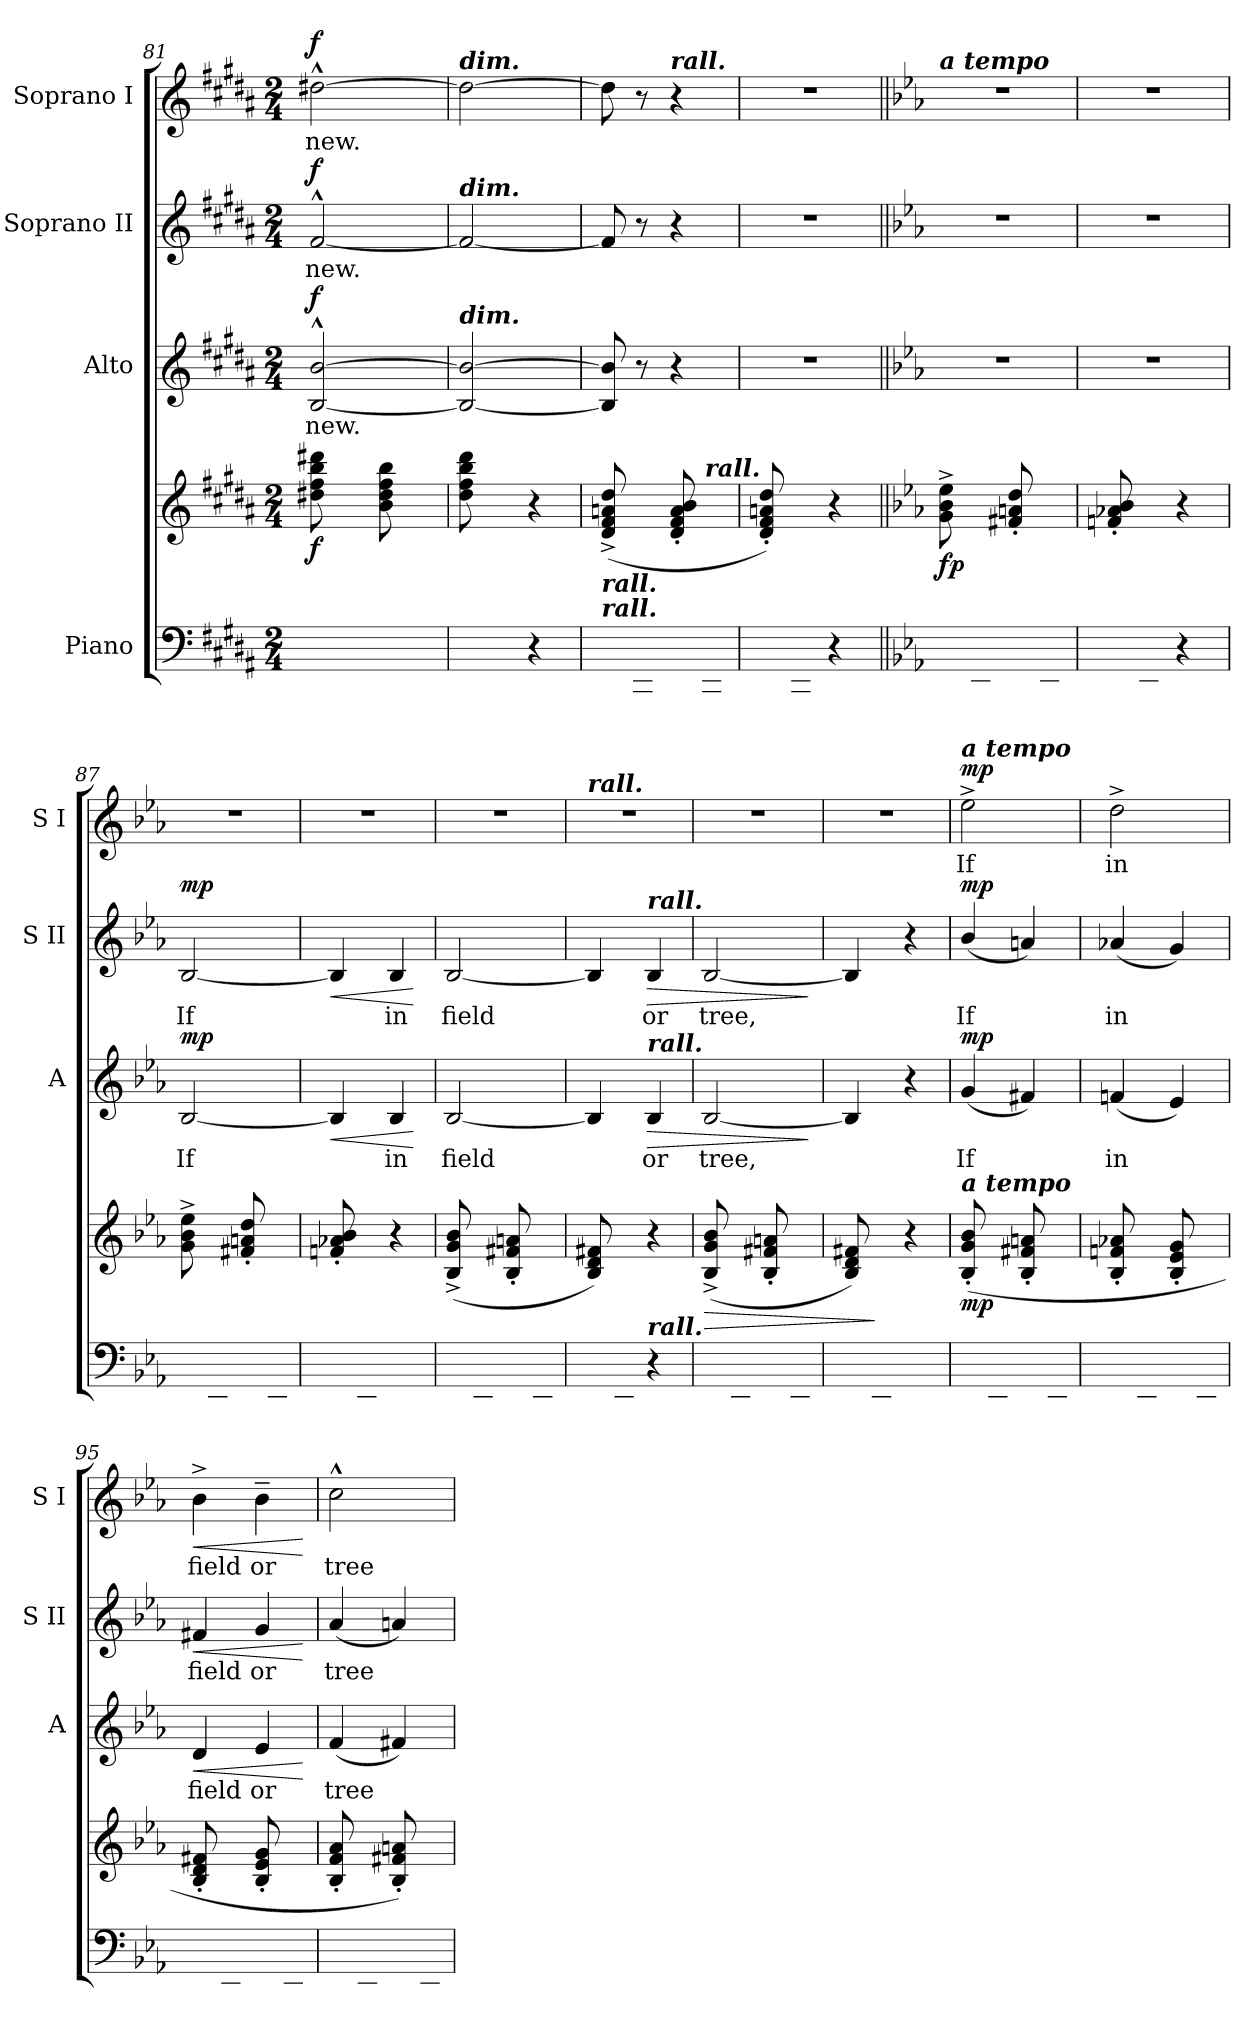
**kern	**kern	**dynam	**kern	**text	**dynam	**kern	**text	**dynam	**kern	**text	**dynam
*part4	*part4	*part4	*part3	*part3	*part3	*part2	*part2	*part2	*part1	*part1	*part1
*staff5	*staff4	*staff4/5	*staff3	*staff3	*staff3	*staff2	*staff2	*staff2	*staff1	*staff1	*staff1
*I"Piano	*	*	*I"Alto	*	*	*I"Soprano II	*	*	*I"Soprano I	*	*
*	*	*	*I'A	*	*	*I'S II	*	*	*I'S I	*	*
*clefF4	*clefG2	*	*clefG2	*	*	*clefG2	*	*	*clefG2	*	*
*k[f#c#g#d#a#]	*k[f#c#g#d#a#]	*	*k[f#c#g#d#a#]	*	*	*k[f#c#g#d#a#]	*	*	*k[f#c#g#d#a#]	*	*
*B:	*B:	*	*B:	*	*	*B:	*	*	*B:	*	*
*M2/4	*M2/4	*	*M2/4	*	*	*M2/4	*	*	*M2/4	*	*
=81	=81	=81	=81	=81	=81	=81	=81	=81	=81	=81	=81
*^	*	*	*	*	*	*	*	*	*	*	*
!	!	!	!LO:DY:b	!	!LO:LY:b	!LO:DY:b	!	!LO:LY:b	!LO:DY:b	!	!LO:LY:b	!LO:DY:b
8ryy	2ryy	8dd#X 8ff# 8bb 8ddd#XL	f	[2B^^ [2b^^	new.	f	[2f#^^	new.	f	[2dd#X^^	new.	f
8BB' 8F#'J	.	8ryy	.	.	.	.	.	.	.	.	.	.
8ryy	.	8b 8dd# 8ff# 8bbL	.	.	.	.	.	.	.	.	.	.
8BB' 8F#'J	.	8ryy	.	.	.	.	.	.	.	.	.	.
=82	=82	=82	=82	=82	=82	=82	=82	=82	=82	=82	=82	=82
!	!	!	!	!	!	!	!	!	!	!LO:TX:a:Bi:t=dim.	!	!
!	!	!	!	!	!	!	!LO:TX:a:Bi:t=dim.	!	!	!	!	!
!	!	!	!	!LO:TX:a:Bi:t=dim.	!	!	!	!	!	!	!	!
8ryy	4ryy	8dd# 8ff# 8bb 8ddd#L	.	2B_ 2b_	.	.	2f#_	.	.	2dd#_	.	.
8BB' 8F#'J	.	8ryy	.	.	.	.	.	.	.	.	.	.
4ryy	4r	4r	.	.	.	.	.	.	.	.	.	.
=83	=83	=83	=83	=83	=83	=83	=83	=83	=83	=83	=83	=83
!LO:TX:a:Bi:t=rall.	!	!	!	!	!	!	!	!	!	!	!	!
!LO:TX:a:Bi:t=rall.	!	!	!	!	!	!	!	!	!	!	!	!
8ryy	2ryy	(>8d#^ 8f#^ 8an^ 8dd#^L	.	8B] 8b]	.	.	8f#]	.	.	8dd#]	.	.
8BBB' 8BB'J	.	8ryy	.	8r	.	.	8r	.	.	8r	.	.
!	!	!	!	!	!	!	!	!	!	!LO:TX:a:Bi:t=rall.	!	!
8ryy	.	8d#' 8f#' 8a' 8b'L	.	4r	.	.	4r	.	.	4r	.	.
!	!	!LO:TX:a:Bi:t=rall.	!	!	!	!	!	!	!	!	!	!
8BBB' 8BB'J	.	8ryy	.	.	.	.	.	.	.	.	.	.
=84	=84	=84	=84	=84	=84	=84	=84	=84	=84	=84	=84	=84
!	!	!	!	!LO:N:vis=1	!	!	!LO:N:vis=1	!	!	!LO:N:vis=1	!	!
8ryy	4ryy	8d#' 8f#' 8an' 8dd#'L)	.	2r	.	.	2r	.	.	2r	.	.
8BBB' 8BB'J	.	8ryy	.	.	.	.	.	.	.	.	.	.
4ryy	4r	4r	.	.	.	.	.	.	.	.	.	.
=85||	=85||	=85||	=85||	=85||	=85||	=85||	=85||	=85||	=85||	=85||	=85||	=85||
*k[b-e-a-]	*	*k[b-e-a-]	*	*k[b-e-a-]	*	*	*k[b-e-a-]	*	*	*k[b-e-a-]	*	*
*E-:	*	*E-:	*	*E-:	*	*	*E-:	*	*	*E-:	*	*
!	!	!	!	!	!	!	!	!	!	!LO:TX:a:Bi:t=a tempo	!	!
!	!	!	!LO:DY:b	!LO:N:vis=1	!	!	!LO:N:vis=1	!	!	!LO:N:vis=1	!	!
8ryy	2ryy	(>8g^ 8b-^ 8ee-^L	fp	2r	.	.	2r	.	.	2r	.	.
8EE-' 8BB-'J	.	8ryy	.	.	.	.	.	.	.	.	.	.
8ryy	.	8f#X' 8an' 8dd'L	.	.	.	.	.	.	.	.	.	.
8EE-' 8BB-'J	.	8ryy	.	.	.	.	.	.	.	.	.	.
=86	=86	=86	=86	=86	=86	=86	=86	=86	=86	=86	=86	=86
!	!	!	!	!LO:N:vis=1	!	!	!LO:N:vis=1	!	!	!LO:N:vis=1	!	!
8ryy	4ryy	8fn' 8a-X' 8b-'L	.	2r	.	.	2r	.	.	2r	.	.
8EE-' 8BB-'J)	.	8ryy	.	.	.	.	.	.	.	.	.	.
4ryy	4r	4r	.	.	.	.	.	.	.	.	.	.
!!LO:LB:g=z
=87	=87	=87	=87	=87	=87	=87	=87	=87	=87	=87	=87	=87
!	!	!	!	!	!LO:LY:b	!LO:DY:b	!	!LO:LY:b	!LO:DY:b	!LO:N:vis=1	!	!
8ryy	2ryy	(>8g^ 8b-^ 8ee-^L	.	[2B-	If	mp	[2B-	If	mp	2r	.	.
8EE-' 8BB-'J	.	8ryy	.	.	.	.	.	.	.	.	.	.
8ryy	.	8f#X' 8an' 8dd'L	.	.	.	.	.	.	.	.	.	.
8EE-' 8BB-'J	.	8ryy	.	.	.	.	.	.	.	.	.	.
=88	=88	=88	=88	=88	=88	=88	=88	=88	=88	=88	=88	=88
!	!	!	!	!	!	!LO:HP:b	!	!	!LO:HP:b	!LO:N:vis=1	!	!
8ryy	2ryy	8fn' 8a-X' 8b-'L	.	4B-]	.	<	4B-]	.	<	2r	.	.
8EE-' 8BB-'J)	.	8ryy	.	.	.	.	.	.	.	.	.	.
!	!	!	!	!	!LO:LY:b	!	!	!LO:LY:b	!	!	!	!
4ryy	.	4r	.	4B-	in	.	4B-	in	.	.	.	.
*v	*v	*	*	*	*	*	*	*	*	*	*	*
.	.	.	.	.	[	.	.	[	.	.	.
=89	=89	=89	=89	=89	=89	=89	=89	=89	=89	=89	=89
*^	*	*	*	*	*	*	*	*	*	*	*
!	!	!	!	!	!LO:LY:b	!	!	!LO:LY:b	!	!LO:N:vis=1	!	!
8ryy	2ryy	(>8B-^ 8g^ 8b-^L	.	[2B-	field	.	[2B-	field	.	2r	.	.
8EE-' 8BB-'J	.	8ryy	.	.	.	.	.	.	.	.	.	.
8ryy	.	8B-' 8f#X' 8an'L	.	.	.	.	.	.	.	.	.	.
8EE-' 8BB-'J	.	8ryy	.	.	.	.	.	.	.	.	.	.
=90	=90	=90	=90	=90	=90	=90	=90	=90	=90	=90	=90	=90
!	!	!	!	!	!	!	!	!	!	!LO:TX:a:Bi:t=rall.	!	!
!	!	!	!	!	!	!	!	!	!	!LO:N:vis=1	!	!
8ryy	4ryy	8B- 8d 8f#XL)	.	4B-]	.	.	4B-]	.	.	2r	.	.
8EE-' 8BB-' 8C'J	.	8ryy	.	.	.	.	.	.	.	.	.	.
!	!	!	!	!	!	!	!LO:TX:a:Bi:t=rall.	!	!	!	!	!
!	!	!	!	!LO:TX:a:Bi:t=rall.	!	!	!	!	!	!	!	!
!LO:TX:a:Bi:t=rall.	!	!	!	!	!	!	!	!	!	!	!	!
!	!	!	!	!	!LO:LY:b	!LO:HP:b	!	!LO:LY:b	!LO:HP:b	!	!	!
4ryy	4r	4r	.	4B-	or	>	4B-	or	>	.	.	.
=91	=91	=91	=91	=91	=91	=91	=91	=91	=91	=91	=91	=91
!	!	!	!LO:HP:b	!	!LO:LY:b	!	!	!LO:LY:b	!	!LO:N:vis=1	!	!
8ryy	2ryy	(>8B-^ 8g^ 8b-^L	>	[2B-	tree,	.	[2B-	tree,	.	2r	.	.
8EE-' 8BB-'J	.	8ryy	.	.	.	.	.	.	.	.	.	.
8ryy	.	8B-' 8f#X' 8an'L	.	.	.	.	.	.	.	.	.	.
8EE-' 8BB-'J	.	8ryy	.	.	.	.	.	.	.	.	.	.
*v	*v	*	*	*	*	*	*	*	*	*	*	*
.	.	.	.	.	]	.	.	]	.	.	.
=92	=92	=92	=92	=92	=92	=92	=92	=92	=92	=92	=92
*^	*	*	*	*	*	*	*	*	*	*	*
!	!	!	!	!	!	!	!	!	!	!LO:N:vis=1	!	!
8ryy	2ryy	8B- 8d 8f#XL)	.	4B-]	.	.	4B-]	.	.	2r	.	.
8EE-' 8BB-' 8C'J	.	8ryy	]	.	.	.	.	.	.	.	.	.
4ryy	.	4r	.	4r	.	.	4r	.	.	.	.	.
=93	=93	=93	=93	=93	=93	=93	=93	=93	=93	=93	=93	=93
!	!	!	!	!	!	!	!	!	!	!LO:TX:a:Bi:t=a tempo	!	!
!	!	!LO:TX:a:Bi:t=a tempo	!	!	!	!	!	!	!	!	!	!
!	!	!	!LO:DY:b	!	!LO:LY:b	!LO:DY:b	!	!LO:LY:b	!LO:DY:b	!	!LO:LY:b	!LO:DY:b
8ryy	2ryy	(>8B-' 8g' 8b-'L	mp	(<4g/	If	mp	(<4b-/	If	mp	2ee-^	If	mp
8EE-' 8BB-'J	.	8ryy	.	.	.	.	.	.	.	.	.	.
8ryy	.	8B-' 8f#X' 8an'L	.	4f#X)	.	.	4an)	.	.	.	.	.
8EE-' 8BB-'J	.	8ryy	.	.	.	.	.	.	.	.	.	.
=94	=94	=94	=94	=94	=94	=94	=94	=94	=94	=94	=94	=94
!	!	!	!	!	!LO:LY:b	!	!	!LO:LY:b	!	!	!LO:LY:b	!
8ryy	2ryy	8B-' 8fn' 8a-X'L	.	(<4fn	in	.	(<4a-X	in	.	2dd^	in	.
8EE-' 8BB-'J	.	8ryy	.	.	.	.	.	.	.	.	.	.
8ryy	.	8B-' 8e-' 8g'L	.	4e-)	.	.	4g)	.	.	.	.	.
8EE-' 8BB-'J	.	8ryy	.	.	.	.	.	.	.	.	.	.
=95	=95	=95	=95	=95	=95	=95	=95	=95	=95	=95	=95	=95
!	!	!	!	!	!LO:LY:b	!LO:HP:b	!	!LO:LY:b	!LO:HP:b	!	!LO:LY:b	!LO:HP:b
8ryy	2ryy	8B-' 8d' 8f#X'L	.	4d	field	<	4f#X	field	<	4b-^	field	<
8EE-' 8BB-'J	.	8ryy	.	.	.	.	.	.	.	.	.	.
!	!	!	!	!	!LO:LY:b	!	!	!LO:LY:b	!	!	!LO:LY:b	!
8ryy	.	8B-' 8e-' 8g'L	.	4e-	or	.	4g	or	.	4b-~	or	.
8EE-' 8BB-'J	.	8ryy	.	.	.	.	.	.	.	.	.	.
*v	*v	*	*	*	*	*	*	*	*	*	*	*
.	.	.	.	.	[	.	.	[	.	.	[
=96	=96	=96	=96	=96	=96	=96	=96	=96	=96	=96	=96
*^	*	*	*	*	*	*	*	*	*	*	*
!	!	!	!	!	!LO:LY:b	!	!	!LO:LY:b	!	!	!LO:LY:b	!
8ryy	2ryy	8B-' 8f' 8a-'L	.	(<4f	tree	.	(<4a-	tree	.	2cc^^	tree	.
8EE-' 8BB-'J	.	8ryy	.	.	.	.	.	.	.	.	.	.
8ryy	.	8B-' 8f#X' 8an'L)	.	4f#X)	.	.	4an)	.	.	.	.	.
8EE-' 8BB-'J	.	8ryy	.	.	.	.	.	.	.	.	.	.
*v	*v	*	*	*	*	*	*	*	*	*	*	*
=	=	=	=	=	=	=	=	=	=	=	=
*-	*-	*-	*-	*-	*-	*-	*-	*-	*-	*-	*-
